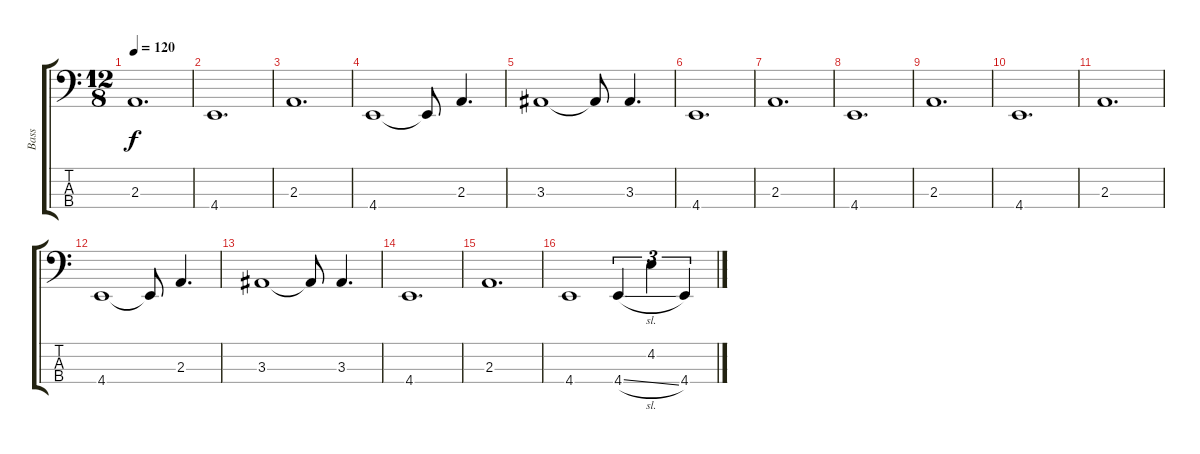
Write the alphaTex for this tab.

\track ("Bass" "Bass") {instrument electricbassfinger}
\staff {score tabs}
\tuning (F2 C2 G1 C1) {hide}
\ts (12 8)
\tempo 120
\clef f4
\ks c
2.3.1{d dy f} |
4.4.1{d} |
2.3.1{d} |
4.4.1 4.4{t}.8 2.3.4{d} |
3.3.1 3.3{t}.8 3.3.4{d} |
4.4.1{d} |
2.3.1{d} |
4.4.1{d} |
2.3.1{d} |
4.4.1{d} |
2.3.1{d} |
4.4.1 4.4{t}.8 2.3.4{d} |
3.3.1 3.3{t}.8 3.3.4{d} |
4.4.1{d} |
2.3.1{d} |
4.4.1 4.4{sl}.4{tu (3 2)} 4.2.4{tu (3 2)} 4.4.4{tu (3 2)}
